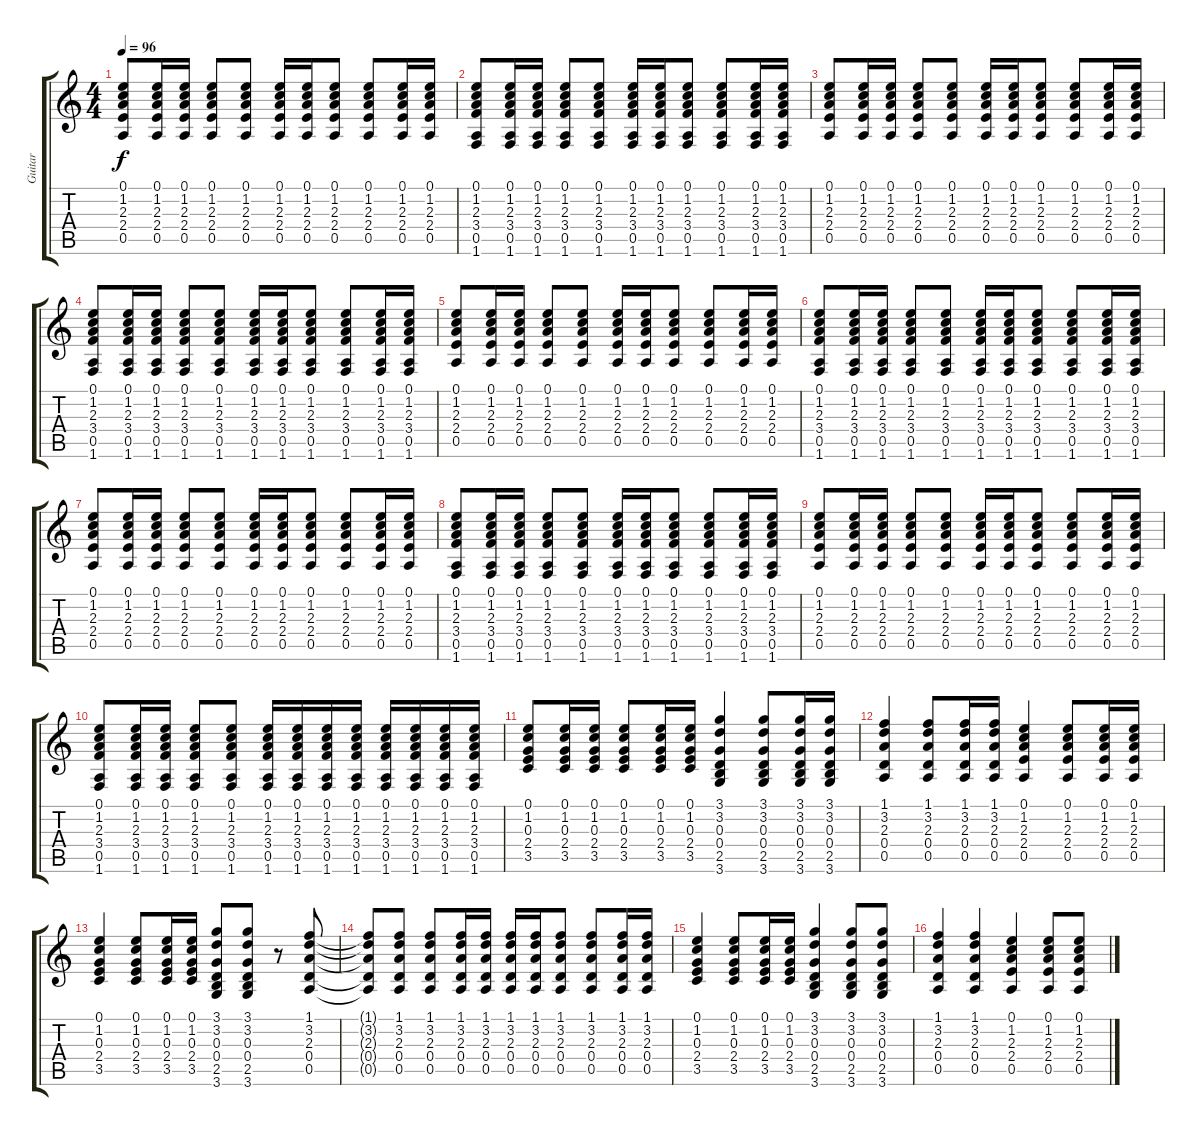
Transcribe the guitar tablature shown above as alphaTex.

\track ("Guitar" "Guitar") {instrument electricguitarclean}
\staff {score tabs}
\tuning (E4 B3 G3 D3 A2 E2) {hide}
\ts (4 4)
\tempo 96
\clef g2
\ks c
(0.1 1.2 2.3 2.4 0.5).8{dy f} (0.1 1.2 2.3 2.4 0.5).16 (0.1 1.2 2.3 2.4 0.5).16 (0.1 1.2 2.3 2.4 0.5).8 (0.1 1.2 2.3 2.4 0.5).8 (0.1 1.2 2.3 2.4 0.5).16 (0.1 1.2 2.3 2.4 0.5).16 (0.1 1.2 2.3 2.4 0.5).8 (0.1 1.2 2.3 2.4 0.5).8 (0.1 1.2 2.3 2.4 0.5).16 (0.1 1.2 2.3 2.4 0.5).16 |
(0.1 1.2 2.3 3.4 0.5 1.6).8 (0.1 1.2 2.3 3.4 0.5 1.6).16 (0.1 1.2 2.3 3.4 0.5 1.6).16 (0.1 1.2 2.3 3.4 0.5 1.6).8 (0.1 1.2 2.3 3.4 0.5 1.6).8 (0.1 1.2 2.3 3.4 0.5 1.6).16 (0.1 1.2 2.3 3.4 0.5 1.6).16 (0.1 1.2 2.3 3.4 0.5 1.6).8 (0.1 1.2 2.3 3.4 0.5 1.6).8 (0.1 1.2 2.3 3.4 0.5 1.6).16 (0.1 1.2 2.3 3.4 0.5 1.6).16 |
(0.1 1.2 2.3 2.4 0.5).8 (0.1 1.2 2.3 2.4 0.5).16 (0.1 1.2 2.3 2.4 0.5).16 (0.1 1.2 2.3 2.4 0.5).8 (0.1 1.2 2.3 2.4 0.5).8 (0.1 1.2 2.3 2.4 0.5).16 (0.1 1.2 2.3 2.4 0.5).16 (0.1 1.2 2.3 2.4 0.5).8 (0.1 1.2 2.3 2.4 0.5).8 (0.1 1.2 2.3 2.4 0.5).16 (0.1 1.2 2.3 2.4 0.5).16 |
(0.1 1.2 2.3 3.4 0.5 1.6).8 (0.1 1.2 2.3 3.4 0.5 1.6).16 (0.1 1.2 2.3 3.4 0.5 1.6).16 (0.1 1.2 2.3 3.4 0.5 1.6).8 (0.1 1.2 2.3 3.4 0.5 1.6).8 (0.1 1.2 2.3 3.4 0.5 1.6).16 (0.1 1.2 2.3 3.4 0.5 1.6).16 (0.1 1.2 2.3 3.4 0.5 1.6).8 (0.1 1.2 2.3 3.4 0.5 1.6).8 (0.1 1.2 2.3 3.4 0.5 1.6).16 (0.1 1.2 2.3 3.4 0.5 1.6).16 |
(0.1 1.2 2.3 2.4 0.5).8 (0.1 1.2 2.3 2.4 0.5).16 (0.1 1.2 2.3 2.4 0.5).16 (0.1 1.2 2.3 2.4 0.5).8 (0.1 1.2 2.3 2.4 0.5).8 (0.1 1.2 2.3 2.4 0.5).16 (0.1 1.2 2.3 2.4 0.5).16 (0.1 1.2 2.3 2.4 0.5).8 (0.1 1.2 2.3 2.4 0.5).8 (0.1 1.2 2.3 2.4 0.5).16 (0.1 1.2 2.3 2.4 0.5).16 |
(0.1 1.2 2.3 3.4 0.5 1.6).8 (0.1 1.2 2.3 3.4 0.5 1.6).16 (0.1 1.2 2.3 3.4 0.5 1.6).16 (0.1 1.2 2.3 3.4 0.5 1.6).8 (0.1 1.2 2.3 3.4 0.5 1.6).8 (0.1 1.2 2.3 3.4 0.5 1.6).16 (0.1 1.2 2.3 3.4 0.5 1.6).16 (0.1 1.2 2.3 3.4 0.5 1.6).8 (0.1 1.2 2.3 3.4 0.5 1.6).8 (0.1 1.2 2.3 3.4 0.5 1.6).16 (0.1 1.2 2.3 3.4 0.5 1.6).16 |
(0.1 1.2 2.3 2.4 0.5).8 (0.1 1.2 2.3 2.4 0.5).16 (0.1 1.2 2.3 2.4 0.5).16 (0.1 1.2 2.3 2.4 0.5).8 (0.1 1.2 2.3 2.4 0.5).8 (0.1 1.2 2.3 2.4 0.5).16 (0.1 1.2 2.3 2.4 0.5).16 (0.1 1.2 2.3 2.4 0.5).8 (0.1 1.2 2.3 2.4 0.5).8 (0.1 1.2 2.3 2.4 0.5).16 (0.1 1.2 2.3 2.4 0.5).16 |
(0.1 1.2 2.3 3.4 0.5 1.6).8 (0.1 1.2 2.3 3.4 0.5 1.6).16 (0.1 1.2 2.3 3.4 0.5 1.6).16 (0.1 1.2 2.3 3.4 0.5 1.6).8 (0.1 1.2 2.3 3.4 0.5 1.6).8 (0.1 1.2 2.3 3.4 0.5 1.6).16 (0.1 1.2 2.3 3.4 0.5 1.6).16 (0.1 1.2 2.3 3.4 0.5 1.6).8 (0.1 1.2 2.3 3.4 0.5 1.6).8 (0.1 1.2 2.3 3.4 0.5 1.6).16 (0.1 1.2 2.3 3.4 0.5 1.6).16 |
(0.1 1.2 2.3 2.4 0.5).8 (0.1 1.2 2.3 2.4 0.5).16 (0.1 1.2 2.3 2.4 0.5).16 (0.1 1.2 2.3 2.4 0.5).8 (0.1 1.2 2.3 2.4 0.5).8 (0.1 1.2 2.3 2.4 0.5).16 (0.1 1.2 2.3 2.4 0.5).16 (0.1 1.2 2.3 2.4 0.5).8 (0.1 1.2 2.3 2.4 0.5).8 (0.1 1.2 2.3 2.4 0.5).16 (0.1 1.2 2.3 2.4 0.5).16 |
(0.1 1.2 2.3 3.4 0.5 1.6).8 (0.1 1.2 2.3 3.4 0.5 1.6).16 (0.1 1.2 2.3 3.4 0.5 1.6).16 (0.1 1.2 2.3 3.4 0.5 1.6).8 (0.1 1.2 2.3 3.4 0.5 1.6).8 (0.1 1.2 2.3 3.4 0.5 1.6).16 (0.1 1.2 2.3 3.4 0.5 1.6).16 (0.1 1.2 2.3 3.4 0.5 1.6).16 (0.1 1.2 2.3 3.4 0.5 1.6).16 (0.1 1.2 2.3 3.4 0.5 1.6).16 (0.1 1.2 2.3 3.4 0.5 1.6).16 (0.1 1.2 2.3 3.4 0.5 1.6).16 (0.1 1.2 2.3 3.4 0.5 1.6).16 |
(0.1 1.2 0.3 2.4 3.5).8 (0.1 1.2 0.3 2.4 3.5).16 (0.1 1.2 0.3 2.4 3.5).16 (0.1 1.2 0.3 2.4 3.5).8 (0.1 1.2 0.3 2.4 3.5).16 (0.1 1.2 0.3 2.4 3.5).16 (3.1 3.2 0.3 0.4 2.5 3.6).4 (3.1 3.2 0.3 0.4 2.5 3.6).8 (3.1 3.2 0.3 0.4 2.5 3.6).16 (3.1 3.2 0.3 0.4 2.5 3.6).16 |
(1.1 3.2 2.3 0.4 0.5).4 (1.1 3.2 2.3 0.4 0.5).8 (1.1 3.2 2.3 0.4 0.5).16 (1.1 3.2 2.3 0.4 0.5).16 (0.1 1.2 2.3 2.4 0.5).4 (0.1 1.2 2.3 2.4 0.5).8 (0.1 1.2 2.3 2.4 0.5).16 (0.1 1.2 2.3 2.4 0.5).16 |
(0.1 1.2 0.3 2.4 3.5).4 (0.1 1.2 0.3 2.4 3.5).8 (0.1 1.2 0.3 2.4 3.5).16 (0.1 1.2 0.3 2.4 3.5).16 (3.1 3.2 0.3 0.4 2.5 3.6).8 (3.1 3.2 0.3 0.4 2.5 3.6).8 r.8 (1.1 3.2 2.3 0.4 0.5).8 |
(1.1{t} 3.2{t} 2.3{t} 0.4{t} 0.5{t}).8 (1.1 3.2 2.3 0.4 0.5).8 (1.1 3.2 2.3 0.4 0.5).8 (1.1 3.2 2.3 0.4 0.5).16 (1.1 3.2 2.3 0.4 0.5).16 (1.1 3.2 2.3 0.4 0.5).16 (1.1 3.2 2.3 0.4 0.5).16 (1.1 3.2 2.3 0.4 0.5).8 (1.1 3.2 2.3 0.4 0.5).8 (1.1 3.2 2.3 0.4 0.5).16 (1.1 3.2 2.3 0.4 0.5).16 |
(0.1 1.2 0.3 2.4 3.5).4 (0.1 1.2 0.3 2.4 3.5).8 (0.1 1.2 0.3 2.4 3.5).16 (0.1 1.2 0.3 2.4 3.5).16 (3.1 3.2 0.3 0.4 2.5 3.6).4 (3.1 3.2 0.3 0.4 2.5 3.6).8 (3.1 3.2 0.3 0.4 2.5 3.6).8 |
(1.1 3.2 2.3 0.4 0.5).4 (1.1 3.2 2.3 0.4 0.5).4 (0.1 1.2 2.3 2.4 0.5).4 (0.1 1.2 2.3 2.4 0.5).8 (0.1 1.2 2.3 2.4 0.5).8
